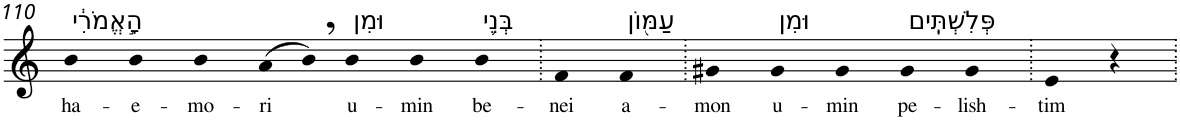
**kern	**text
*part1	*part1
*staff1	*staff1
*I"Piano	*
*I'Pno	*
!!LO:PB:g=z
*clefG2	*
*k[]	*
=110	=110
!LO:TX:a:t=הָ֣אֱמֹרִ֔י	!
!	!LO:LY:b
4b	ha-
!	!LO:LY:b
4b	-e-
!	!LO:LY:b
4b	-mo-
!	!LO:LY:b
(>8a	-ri
8b,)	.
!LO:TX:a:t=וּמִן	!
!	!LO:LY:b
4b	u-
!	!LO:LY:b
4b	-min
!LO:TX:a:t=בְּנֵ֥י	!
!	!LO:LY:b
4b	be-
=111.	=111.
!	!LO:LY:b
4f	-nei
!LO:TX:a:t=עַמּ֖וֹן	!
!	!LO:LY:b
4f	a-
=112.	=112.
!	!LO:LY:b
4g#X	-mon
!LO:TX:a:t=וּמִן	!
!	!LO:LY:b
4g#	u-
!	!LO:LY:b
4g#	-min
!LO:TX:a:t=פְּלִשְׁתִּֽים	!
!	!LO:LY:b
4g#	pe-
!	!LO:LY:b
4g#	-lish-
=113.	=113.
!	!LO:LY:b
4e	-tim
4r	.
=.	=.
*-	*-
